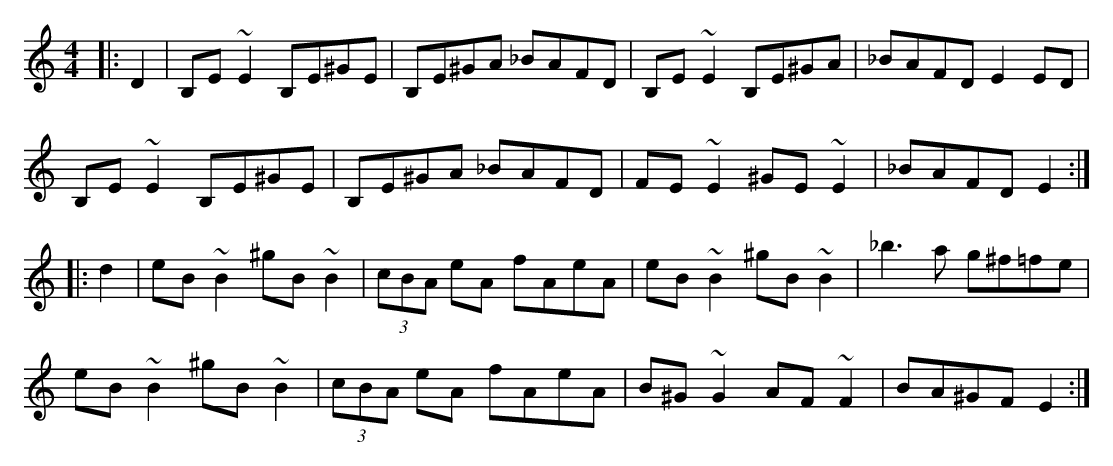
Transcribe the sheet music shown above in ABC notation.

X:1
M:4/4
K:C
|:D2|B,E ~E2 B,E^GE|B,E^GA _BAFD|B,E ~E2 B,E^GA|_BAFD E2ED|
B,E ~E2 B,E^GE|B,E^GA _BAFD|FE ~E2 ^GE ~E2|_BAFD E2:|
|:d2|eB~B2 ^gB ~B2|(3cBA eA fAeA|eB~B2 ^gB ~B2|_b3a g^f=fe|
eB~B2 ^gB ~B2|(3cBA eA fAeA|B^G~G2 AF~F2|BA^GF E2:|
